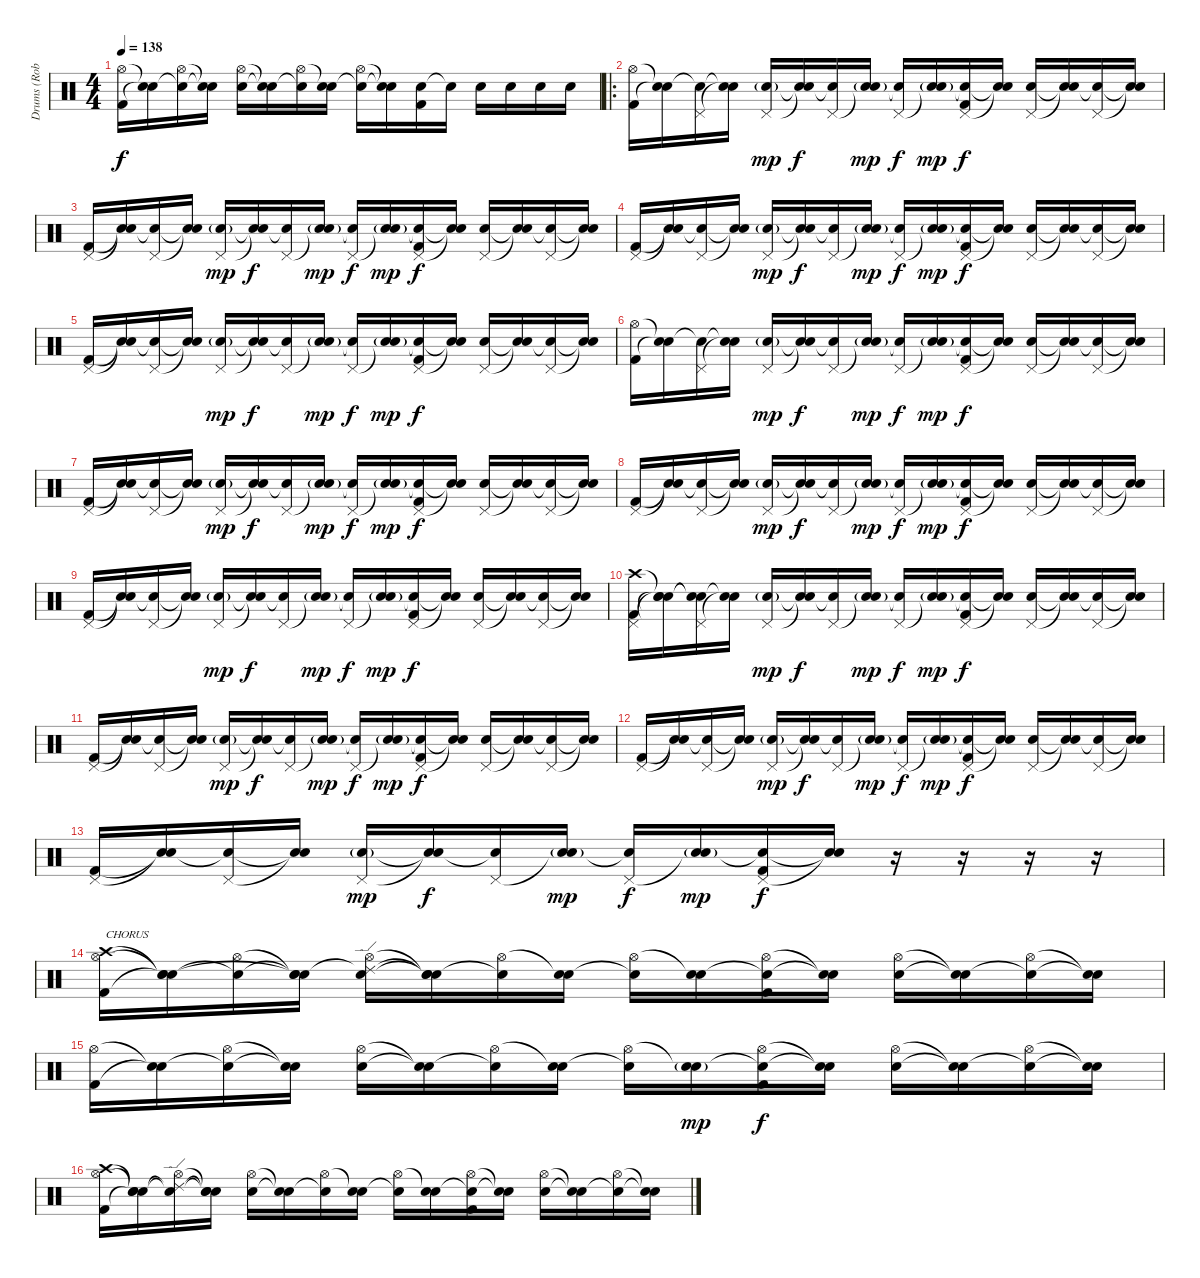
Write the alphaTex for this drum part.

\track ("Drums (Rob Bourdon)" "Drums (Rob") {instrument percussion}
\staff {score}
\articulation defaults
\ts (4 4)
\tempo 138
\clef neutral
\ks c
("Hi-Hat (open)" "Kick (hit) 2").16{dy f} ("Snare (hit)"{t} "Snare (hit)"{t}).16 ("Hi-Hat (open)" "Snare (hit)"{t}).16 ("Snare (hit)"{t} "Snare (hit)"{t}).16 ("Hi-Hat (open)" "Electric Snare (hit)").16 ("Snare (hit)"{t} "Snare (hit)"{t}).16 ("Hi-Hat (open)" "Snare (hit)"{t}).16 ("Snare (hit)"{t} "Electric Snare (hit)").16 ("Hi-Hat (open)" "Snare (hit)"{t}).16 ("Snare (hit)"{t} "Electric Snare (hit)"{t}).16 ("Electric Snare (hit)" "Kick (hit) 2").16 "Electric Snare (hit)"{t}.16 "Electric Snare (hit)".16 "Electric Snare (hit)".16 "Electric Snare (hit)".16 "Electric Snare (hit)".16 |
\ro
("Hi-Hat (open)" "Kick (hit) 2").16{volume 10} ("Snare (hit)"{t} "Snare (hit)"{t}).16 ("Pedal Hi-Hat (hit)" "Snare (hit)"{t}).16 ("Snare (hit)"{t} "Snare (hit)"{t}).16 ("Pedal Hi-Hat (hit)" "Electric Snare (hit)"{g}).16{dy mp} ("Snare (hit)"{t} "Snare (hit)"{t}).16{dy f} ("Pedal Hi-Hat (hit)" "Electric Snare (hit)"{t}).16 ("Snare (hit)"{t} "Electric Snare (hit)"{g}).16{dy mp} ("Pedal Hi-Hat (hit)" "Snare (hit)"{t}).16{dy f} ("Snare (hit)"{t} "Electric Snare (hit)"{g}).16{dy mp} ("Pedal Hi-Hat (hit)" "Snare (hit)"{t} "Kick (hit) 2").16{dy f} ("Snare (hit)"{t} "Snare (hit)"{t}).16 ("Pedal Hi-Hat (hit)" "Electric Snare (hit)").16 ("Snare (hit)"{t} "Snare (hit)"{t}).16 ("Pedal Hi-Hat (hit)" "Snare (hit)"{t}).16 ("Snare (hit)"{t} "Snare (hit)"{t}).16 |
("Pedal Hi-Hat (hit)" "Kick (hit) 2").16{volume 10} ("Snare (hit)"{t} "Snare (hit)"{t}).16 ("Pedal Hi-Hat (hit)" "Snare (hit)"{t}).16 ("Snare (hit)"{t} "Snare (hit)"{t}).16 ("Pedal Hi-Hat (hit)" "Electric Snare (hit)"{g}).16{dy mp} ("Snare (hit)"{t} "Snare (hit)"{t}).16{dy f} ("Pedal Hi-Hat (hit)" "Electric Snare (hit)"{t}).16 ("Snare (hit)"{t} "Electric Snare (hit)"{g}).16{dy mp} ("Pedal Hi-Hat (hit)" "Snare (hit)"{t}).16{dy f} ("Snare (hit)"{t} "Electric Snare (hit)"{g}).16{dy mp} ("Pedal Hi-Hat (hit)" "Snare (hit)"{t} "Kick (hit) 2").16{dy f} ("Snare (hit)"{t} "Snare (hit)"{t}).16 ("Pedal Hi-Hat (hit)" "Electric Snare (hit)").16 ("Snare (hit)"{t} "Snare (hit)"{t}).16 ("Pedal Hi-Hat (hit)" "Snare (hit)"{t}).16 ("Snare (hit)"{t} "Snare (hit)"{t}).16 |
("Pedal Hi-Hat (hit)" "Kick (hit) 2").16{volume 10} ("Snare (hit)"{t} "Snare (hit)"{t}).16 ("Pedal Hi-Hat (hit)" "Snare (hit)"{t}).16 ("Snare (hit)"{t} "Snare (hit)"{t}).16 ("Pedal Hi-Hat (hit)" "Electric Snare (hit)"{g}).16{dy mp} ("Snare (hit)"{t} "Snare (hit)"{t}).16{dy f} ("Pedal Hi-Hat (hit)" "Electric Snare (hit)"{t}).16 ("Snare (hit)"{t} "Electric Snare (hit)"{g}).16{dy mp} ("Pedal Hi-Hat (hit)" "Snare (hit)"{t}).16{dy f} ("Snare (hit)"{t} "Electric Snare (hit)"{g}).16{dy mp} ("Pedal Hi-Hat (hit)" "Snare (hit)"{t} "Kick (hit) 2").16{dy f} ("Snare (hit)"{t} "Snare (hit)"{t}).16 ("Pedal Hi-Hat (hit)" "Electric Snare (hit)").16 ("Snare (hit)"{t} "Snare (hit)"{t}).16 ("Pedal Hi-Hat (hit)" "Snare (hit)"{t}).16 ("Snare (hit)"{t} "Snare (hit)"{t}).16 |
("Pedal Hi-Hat (hit)" "Kick (hit) 2").16{volume 10} ("Snare (hit)"{t} "Snare (hit)"{t}).16 ("Pedal Hi-Hat (hit)" "Snare (hit)"{t}).16 ("Snare (hit)"{t} "Snare (hit)"{t}).16 ("Pedal Hi-Hat (hit)" "Electric Snare (hit)"{g}).16{dy mp} ("Snare (hit)"{t} "Snare (hit)"{t}).16{dy f} ("Pedal Hi-Hat (hit)" "Electric Snare (hit)"{t}).16 ("Snare (hit)"{t} "Electric Snare (hit)"{g}).16{dy mp} ("Pedal Hi-Hat (hit)" "Snare (hit)"{t}).16{dy f} ("Snare (hit)"{t} "Electric Snare (hit)"{g}).16{dy mp} ("Pedal Hi-Hat (hit)" "Snare (hit)"{t} "Kick (hit) 2").16{dy f} ("Snare (hit)"{t} "Snare (hit)"{t}).16 ("Pedal Hi-Hat (hit)" "Electric Snare (hit)").16 ("Snare (hit)"{t} "Snare (hit)"{t}).16 ("Pedal Hi-Hat (hit)" "Snare (hit)"{t}).16 ("Snare (hit)"{t} "Snare (hit)"{t}).16 |
("Hi-Hat (open)" "Kick (hit) 2").16{volume 10} ("Snare (hit)"{t} "Snare (hit)"{t}).16 ("Pedal Hi-Hat (hit)" "Snare (hit)"{t}).16 ("Snare (hit)"{t} "Snare (hit)"{t}).16 ("Pedal Hi-Hat (hit)" "Electric Snare (hit)"{g}).16{dy mp} ("Snare (hit)"{t} "Snare (hit)"{t}).16{dy f} ("Pedal Hi-Hat (hit)" "Electric Snare (hit)"{t}).16 ("Snare (hit)"{t} "Electric Snare (hit)"{g}).16{dy mp} ("Pedal Hi-Hat (hit)" "Snare (hit)"{t}).16{dy f} ("Snare (hit)"{t} "Electric Snare (hit)"{g}).16{dy mp} ("Pedal Hi-Hat (hit)" "Snare (hit)"{t} "Kick (hit) 2").16{dy f} ("Snare (hit)"{t} "Snare (hit)"{t}).16 ("Pedal Hi-Hat (hit)" "Electric Snare (hit)").16 ("Snare (hit)"{t} "Snare (hit)"{t}).16 ("Pedal Hi-Hat (hit)" "Snare (hit)"{t}).16 ("Snare (hit)"{t} "Snare (hit)"{t}).16 |
("Pedal Hi-Hat (hit)" "Kick (hit) 2").16{volume 10} ("Snare (hit)"{t} "Snare (hit)"{t}).16 ("Pedal Hi-Hat (hit)" "Snare (hit)"{t}).16 ("Snare (hit)"{t} "Snare (hit)"{t}).16 ("Pedal Hi-Hat (hit)" "Electric Snare (hit)"{g}).16{dy mp} ("Snare (hit)"{t} "Snare (hit)"{t}).16{dy f} ("Pedal Hi-Hat (hit)" "Electric Snare (hit)"{t}).16 ("Snare (hit)"{t} "Electric Snare (hit)"{g}).16{dy mp} ("Pedal Hi-Hat (hit)" "Snare (hit)"{t}).16{dy f} ("Snare (hit)"{t} "Electric Snare (hit)"{g}).16{dy mp} ("Pedal Hi-Hat (hit)" "Snare (hit)"{t} "Kick (hit) 2").16{dy f} ("Snare (hit)"{t} "Snare (hit)"{t}).16 ("Pedal Hi-Hat (hit)" "Electric Snare (hit)").16 ("Snare (hit)"{t} "Snare (hit)"{t}).16 ("Pedal Hi-Hat (hit)" "Snare (hit)"{t}).16 ("Snare (hit)"{t} "Snare (hit)"{t}).16 |
("Pedal Hi-Hat (hit)" "Kick (hit) 2").16{volume 10} ("Snare (hit)"{t} "Snare (hit)"{t}).16 ("Pedal Hi-Hat (hit)" "Snare (hit)"{t}).16 ("Snare (hit)"{t} "Snare (hit)"{t}).16 ("Pedal Hi-Hat (hit)" "Electric Snare (hit)"{g}).16{dy mp} ("Snare (hit)"{t} "Snare (hit)"{t}).16{dy f} ("Pedal Hi-Hat (hit)" "Electric Snare (hit)"{t}).16 ("Snare (hit)"{t} "Electric Snare (hit)"{g}).16{dy mp} ("Pedal Hi-Hat (hit)" "Snare (hit)"{t}).16{dy f} ("Snare (hit)"{t} "Electric Snare (hit)"{g}).16{dy mp} ("Pedal Hi-Hat (hit)" "Snare (hit)"{t} "Kick (hit) 2").16{dy f} ("Snare (hit)"{t} "Snare (hit)"{t}).16 ("Pedal Hi-Hat (hit)" "Electric Snare (hit)").16 ("Snare (hit)"{t} "Snare (hit)"{t}).16 ("Pedal Hi-Hat (hit)" "Snare (hit)"{t}).16 ("Snare (hit)"{t} "Snare (hit)"{t}).16 |
("Pedal Hi-Hat (hit)" "Kick (hit) 2").16{volume 10} ("Snare (hit)"{t} "Snare (hit)"{t}).16 ("Pedal Hi-Hat (hit)" "Snare (hit)"{t}).16 ("Snare (hit)"{t} "Snare (hit)"{t}).16 ("Pedal Hi-Hat (hit)" "Electric Snare (hit)"{g}).16{dy mp} ("Snare (hit)"{t} "Snare (hit)"{t}).16{dy f} ("Pedal Hi-Hat (hit)" "Electric Snare (hit)"{t}).16 ("Snare (hit)"{t} "Electric Snare (hit)"{g}).16{dy mp} ("Pedal Hi-Hat (hit)" "Snare (hit)"{t}).16{dy f} ("Snare (hit)"{t} "Electric Snare (hit)"{g}).16{dy mp} ("Pedal Hi-Hat (hit)" "Snare (hit)"{t} "Kick (hit) 2").16{dy f} ("Snare (hit)"{t} "Snare (hit)"{t}).16 ("Pedal Hi-Hat (hit)" "Electric Snare (hit)").16 ("Snare (hit)"{t} "Snare (hit)"{t}).16 ("Pedal Hi-Hat (hit)" "Snare (hit)"{t}).16 ("Snare (hit)"{t} "Snare (hit)"{t}).16 |
("Pedal Hi-Hat (hit)" "Crash high (hit)" "Kick (hit) 2").16{volume 10} ("Snare (hit)"{t} "Snare (hit)"{t} "Snare (hit)"{t}).16 ("Pedal Hi-Hat (hit)" "Snare (hit)"{t} "Snare (hit)"{t}).16 ("Snare (hit)"{t} "Snare (hit)"{t}).16 ("Pedal Hi-Hat (hit)" "Electric Snare (hit)"{g}).16{dy mp} ("Snare (hit)"{t} "Snare (hit)"{t}).16{dy f} ("Pedal Hi-Hat (hit)" "Electric Snare (hit)"{t}).16 ("Snare (hit)"{t} "Electric Snare (hit)"{g}).16{dy mp} ("Pedal Hi-Hat (hit)" "Snare (hit)"{t}).16{dy f} ("Snare (hit)"{t} "Electric Snare (hit)"{g}).16{dy mp} ("Pedal Hi-Hat (hit)" "Snare (hit)"{t} "Kick (hit) 2").16{dy f} ("Snare (hit)"{t} "Snare (hit)"{t}).16 ("Pedal Hi-Hat (hit)" "Electric Snare (hit)").16 ("Snare (hit)"{t} "Snare (hit)"{t}).16 ("Pedal Hi-Hat (hit)" "Snare (hit)"{t}).16 ("Snare (hit)"{t} "Snare (hit)"{t}).16 |
("Pedal Hi-Hat (hit)" "Kick (hit) 2").16{volume 10} ("Snare (hit)"{t} "Snare (hit)"{t}).16 ("Pedal Hi-Hat (hit)" "Snare (hit)"{t}).16 ("Snare (hit)"{t} "Snare (hit)"{t}).16 ("Pedal Hi-Hat (hit)" "Electric Snare (hit)"{g}).16{dy mp} ("Snare (hit)"{t} "Snare (hit)"{t}).16{dy f} ("Pedal Hi-Hat (hit)" "Electric Snare (hit)"{t}).16 ("Snare (hit)"{t} "Electric Snare (hit)"{g}).16{dy mp} ("Pedal Hi-Hat (hit)" "Snare (hit)"{t}).16{dy f} ("Snare (hit)"{t} "Electric Snare (hit)"{g}).16{dy mp} ("Pedal Hi-Hat (hit)" "Snare (hit)"{t} "Kick (hit) 2").16{dy f} ("Snare (hit)"{t} "Snare (hit)"{t}).16 ("Pedal Hi-Hat (hit)" "Electric Snare (hit)").16 ("Snare (hit)"{t} "Snare (hit)"{t}).16 ("Pedal Hi-Hat (hit)" "Snare (hit)"{t}).16 ("Snare (hit)"{t} "Snare (hit)"{t}).16 |
("Pedal Hi-Hat (hit)" "Kick (hit) 2").16{volume 10} ("Snare (hit)"{t} "Snare (hit)"{t}).16 ("Pedal Hi-Hat (hit)" "Snare (hit)"{t}).16 ("Snare (hit)"{t} "Snare (hit)"{t}).16 ("Pedal Hi-Hat (hit)" "Electric Snare (hit)"{g}).16{dy mp} ("Snare (hit)"{t} "Snare (hit)"{t}).16{dy f} ("Pedal Hi-Hat (hit)" "Electric Snare (hit)"{t}).16 ("Snare (hit)"{t} "Electric Snare (hit)"{g}).16{dy mp} ("Pedal Hi-Hat (hit)" "Snare (hit)"{t}).16{dy f} ("Snare (hit)"{t} "Electric Snare (hit)"{g}).16{dy mp} ("Pedal Hi-Hat (hit)" "Snare (hit)"{t} "Kick (hit) 2").16{dy f} ("Snare (hit)"{t} "Snare (hit)"{t}).16 ("Pedal Hi-Hat (hit)" "Electric Snare (hit)").16 ("Snare (hit)"{t} "Snare (hit)"{t}).16 ("Pedal Hi-Hat (hit)" "Snare (hit)"{t}).16 ("Snare (hit)"{t} "Snare (hit)"{t}).16 |
("Pedal Hi-Hat (hit)" "Kick (hit) 2").16{volume 10} ("Snare (hit)"{t} "Snare (hit)"{t}).16 ("Pedal Hi-Hat (hit)" "Snare (hit)"{t}).16 ("Snare (hit)"{t} "Snare (hit)"{t}).16 ("Pedal Hi-Hat (hit)" "Electric Snare (hit)"{g}).16{dy mp} ("Snare (hit)"{t} "Snare (hit)"{t}).16{dy f} ("Pedal Hi-Hat (hit)" "Electric Snare (hit)"{t}).16 ("Snare (hit)"{t} "Electric Snare (hit)"{g}).16{dy mp} ("Pedal Hi-Hat (hit)" "Snare (hit)"{t}).16{dy f} ("Snare (hit)"{t} "Electric Snare (hit)"{g}).16{dy mp} ("Pedal Hi-Hat (hit)" "Snare (hit)"{t} "Kick (hit) 2").16{dy f} ("Snare (hit)"{t} "Snare (hit)"{t}).16 r.16 r.16 r.16 r.16 |
("Crash high (hit)" "Hi-Hat (open)" "Kick (hit) 2").16{txt "CHORUS"} ("Snare (hit)"{t} "Snare (hit)"{t} "Snare (hit)"{t}).16 ("Hi-Hat (open)" "Snare (hit)"{t}).16 ("Snare (hit)"{t} "Snare (hit)"{t} "Snare (hit)"{t}).16 ("Ride (edge) 2"{t} "Hi-Hat (open)" "Electric Snare (hit)").16 ("Snare (hit)"{t} "Snare (hit)"{t} "Snare (hit)"{t}).16 ("Hi-Hat (open)" "Electric Snare (hit)"{t}).16 ("Snare (hit)"{t} "Electric Snare (hit)").16 ("Hi-Hat (open)" "Snare (hit)"{t}).16 ("Snare (hit)"{t} "Electric Snare (hit)").16 ("Hi-Hat (open)" "Snare (hit)"{t} "Kick (hit) 2").16 ("Snare (hit)"{t} "Snare (hit)"{t}).16 ("Hi-Hat (open)" "Electric Snare (hit)").16 ("Snare (hit)"{t} "Snare (hit)"{t}).16 ("Hi-Hat (open)" "Snare (hit)"{t}).16 ("Snare (hit)"{t} "Snare (hit)"{t}).16 |
("Hi-Hat (open)" "Kick (hit) 2").16 ("Snare (hit)"{t} "Snare (hit)"{t}).16 ("Hi-Hat (open)" "Snare (hit)"{t}).16 ("Snare (hit)"{t} "Snare (hit)"{t}).16 ("Hi-Hat (open)" "Electric Snare (hit)").16 ("Snare (hit)"{t} "Snare (hit)"{t}).16 ("Hi-Hat (open)" "Snare (hit)"{t}).16 ("Snare (hit)"{t} "Electric Snare (hit)").16 ("Hi-Hat (open)" "Snare (hit)"{t}).16 ("Snare (hit)"{t} "Electric Snare (hit)"{g}).16{dy mp} ("Hi-Hat (open)" "Snare (hit)"{t} "Kick (hit) 2").16{dy f} ("Snare (hit)"{t} "Snare (hit)"{t}).16 ("Hi-Hat (open)" "Electric Snare (hit)").16 ("Snare (hit)"{t} "Snare (hit)"{t}).16 ("Hi-Hat (open)" "Snare (hit)"{t}).16 ("Snare (hit)"{t} "Snare (hit)"{t}).16 |
("Crash high (hit)" "Hi-Hat (open)" "Kick (hit) 2").16 ("Snare (hit)"{t} "Snare (hit)"{t} "Snare (hit)"{t}).16 ("Ride (edge) 2"{t} "Hi-Hat (open)" "Snare (hit)"{t}).16 ("Snare (hit)"{t} "Snare (hit)"{t} "Snare (hit)"{t}).16 ("Hi-Hat (open)" "Electric Snare (hit)").16 ("Snare (hit)"{t} "Snare (hit)"{t}).16 ("Hi-Hat (open)" "Electric Snare (hit)"{t}).16 ("Snare (hit)"{t} "Electric Snare (hit)").16 ("Hi-Hat (open)" "Snare (hit)"{t}).16 ("Snare (hit)"{t} "Electric Snare (hit)").16 ("Hi-Hat (open)" "Snare (hit)"{t} "Kick (hit) 2").16 ("Snare (hit)"{t} "Snare (hit)"{t}).16 ("Hi-Hat (open)" "Electric Snare (hit)").16 ("Snare (hit)"{t} "Snare (hit)"{t}).16 ("Hi-Hat (open)" "Snare (hit)"{t}).16 ("Snare (hit)"{t} "Snare (hit)"{t}).16
